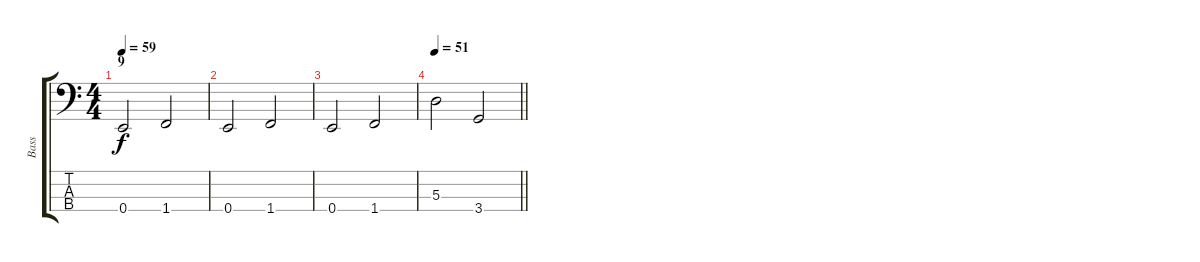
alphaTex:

\track ("Bass" "Bass") {instrument electricbassfinger}
\staff {score tabs}
\tuning (G2 D2 A1 E1) {hide}
\ts (4 4)
\section ("" "9")
\tempo 59
\clef f4
\ks c
0.4.2{dy f} 1.4.2 |
0.4.2 1.4.2 |
0.4.2 1.4.2 |
\tempo 51
\barLineRight lightlight
5.3.2 3.4.2
